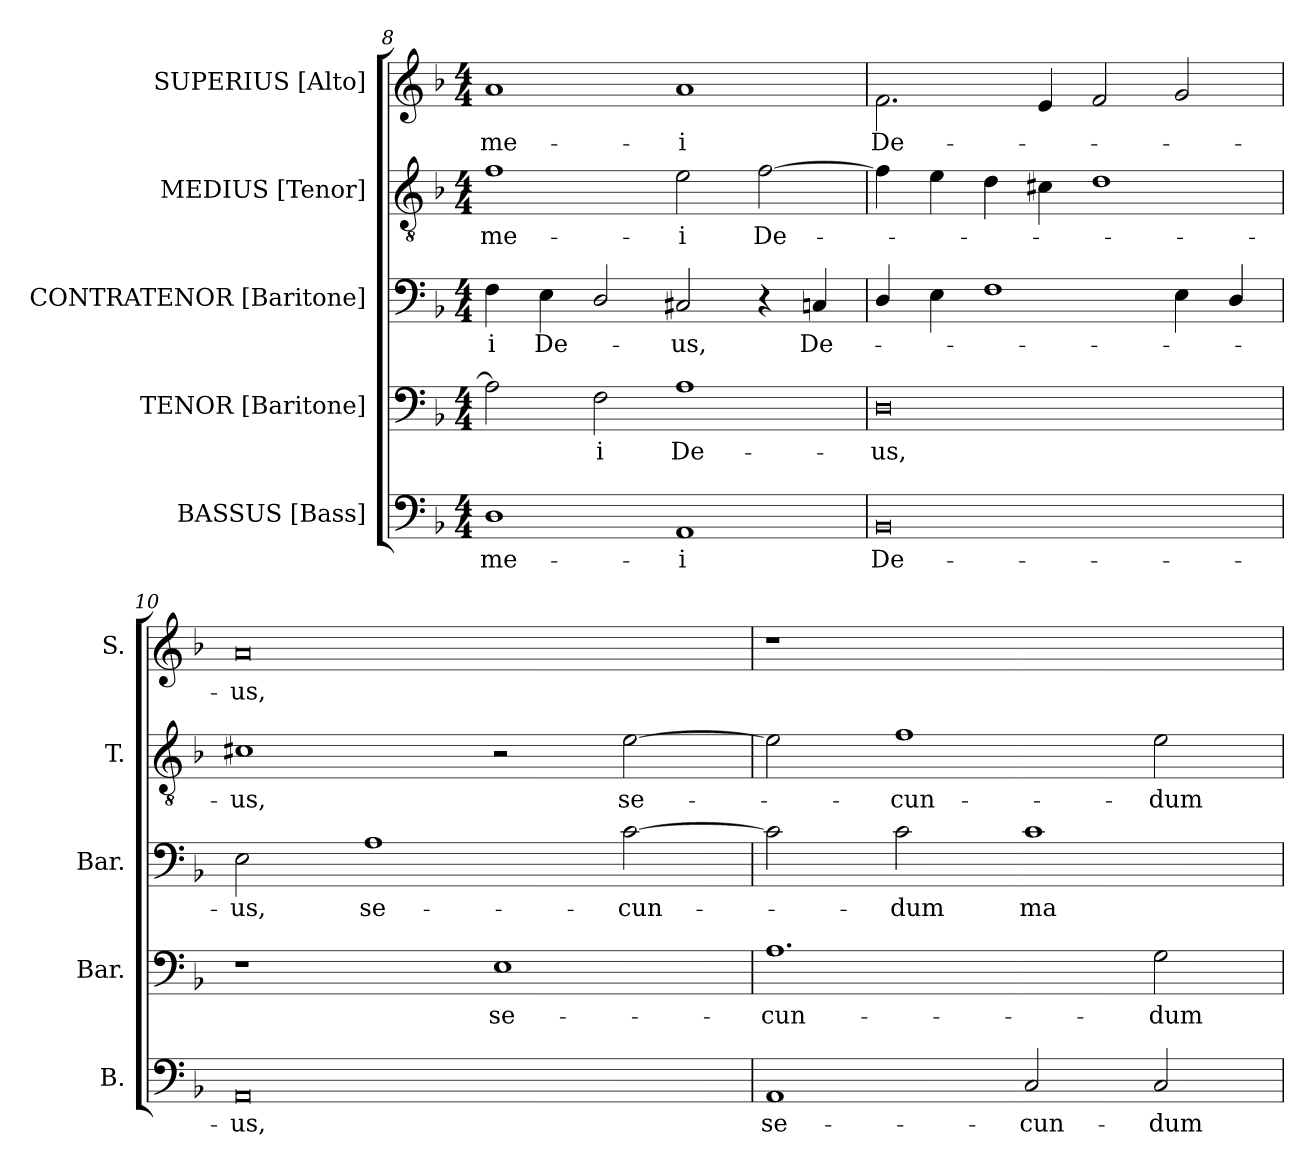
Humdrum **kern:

**kern	**text	**kern	**text	**kern	**text	**kern	**text	**kern	**text
*part5	*part5	*part4	*part4	*part3	*part3	*part2	*part2	*part1	*part1
*staff5	*staff5	*staff4	*staff4	*staff3	*staff3	*staff2	*staff2	*staff1	*staff1
*I"BASSUS [Bass]	*	*I"TENOR [Baritone]	*	*I"CONTRATENOR [Baritone]	*	*I"MEDIUS [Tenor]	*	*I"SUPERIUS [Alto]	*
*I'B.	*	*I'Bar.	*	*I'Bar.	*	*I'T.	*	*I'S.	*
*clefF4	*	*clefF4	*	*clefF4	*	*clefGv2	*	*clefG2	*
*	*	*	*	*	*	*ITrd7c12	*	*	*
*k[b-]	*	*k[b-]	*	*k[b-]	*	*k[b-]	*	*k[b-]	*
*F:	*	*F:	*	*F:	*	*F:	*	*F:	*
*M4/4	*	*M4/4	*	*M4/4	*	*M4/4	*	*M4/4	*
=8	=8	=8	=8	=8	=8	=8	=8	=8	=8
!	!LO:LY:b:color=#000000	!	!	!	!	!	!	!	!
!	!	!	!	!	!LO:LY:b:color=#000000	!	!	!	!
!	!	!	!	!	!	!	!LO:LY:b:color=#000000	!	!
!	!	!	!	!	!	!	!	!	!LO:LY:b:color=#000000
1Di	me-	2Ai\]	.	4Fi\	-i	1Fi	me-	1ai	me-
!	!	!	!	!	!LO:LY:b:color=#000000	!	!	!	!
.	.	.	.	4Ei\	De-	.	.	.	.
!	!	!	!LO:LY:b:color=#000000	!	!	!	!	!	!
.	.	2Fi\	-i	2Di/	.	.	.	.	.
!	!LO:LY:b:color=#000000	!	!	!	!	!	!	!	!
!	!	!	!LO:LY:b:color=#000000	!	!	!	!	!	!
!	!	!	!	!	!LO:LY:b:color=#000000	!	!	!	!
!	!	!	!	!	!	!	!LO:LY:b:color=#000000	!	!
!	!	!	!	!	!	!	!	!	!LO:LY:b:color=#000000
1AAi	-i	1Ai	De-	2C#Xi/	-us,	2Ei\	-i	1ai	-i
!	!	!	!	!	!	!	!LO:LY:b:color=#000000	!	!
.	.	.	.	4r	.	[2Fi\	De-	.	.
!	!	!	!	!	!LO:LY:b:color=#000000	!	!	!	!
.	.	.	.	4Cni/	De-	.	.	.	.
=9	=9	=9	=9	=9	=9	=9	=9	=9	=9
!	!LO:LY:b:color=#000000	!	!	!	!	!	!	!	!
!	!	!	!LO:LY:b:color=#000000	!	!	!	!	!	!
!	!	!	!	!	!	!	!	!	!LO:LY:b:color=#000000
0BB-i	De-	0Di	-us,	4Di/	.	4Fi\]	.	2.fi\	De-
.	.	.	.	4Ei\	.	4Ei\	.	.	.
.	.	.	.	1Fi	.	4Di\	.	.	.
.	.	.	.	.	.	4C#Xi\	.	4ei/	.
.	.	.	.	.	.	1Di	.	2fi/	.
.	.	.	.	4Ei\	.	.	.	2gi/	.
.	.	.	.	4Di/	.	.	.	.	.
=10	=10	=10	=10	=10	=10	=10	=10	=10	=10
!	!LO:LY:b:color=#000000	!	!	!	!	!	!	!	!
!	!	!	!	!	!LO:LY:b:color=#000000	!	!	!	!
!	!	!	!	!	!	!	!LO:LY:b:color=#000000	!	!
!	!	!	!	!	!	!	!	!	!LO:LY:b:color=#000000
0AAi	-us,	1r	.	2Ei\	-us,	1C#Xi	-us,	0ai	-us,
!	!	!	!	!	!LO:LY:b:color=#000000	!	!	!	!
.	.	.	.	1Ai	se-	.	.	.	.
!	!	!	!LO:LY:b:color=#000000	!	!	!	!	!	!
.	.	1Ei	se-	.	.	2r	.	.	.
!	!	!	!	!	!LO:LY:b:color=#000000	!	!	!	!
!	!	!	!	!	!	!	!LO:LY:b:color=#000000	!	!
.	.	.	.	[2ci\	-cun-	[2Ei\	se-	.	.
!!LO:LB:g=z
=11	=11	=11	=11	=11	=11	=11	=11	=11	=11
!	!LO:LY:b:color=#000000	!	!	!	!	!	!	!	!
!	!	!	!LO:LY:b:color=#000000	!	!	!	!	!LO:N:vis=1	!
1AAi	se-	1.Ai	-cun-	2ci\]	.	2Ei\]	.	1r	.
!	!	!	!	!	!LO:LY:b:color=#000000	!	!	!	!
!	!	!	!	!	!	!	!LO:LY:b:color=#000000	!	!
.	.	.	.	2ci\	-dum	1Fi	-cun-	.	.
!	!LO:LY:b:color=#000000	!	!	!	!	!	!	!	!
!	!	!	!	!	!LO:LY:b:color=#000000	!	!	!	!
2Ci/	-cun-	.	.	1ci	ma-	.	.	1ryy	.
!	!LO:LY:b:color=#000000	!	!	!	!	!	!	!	!
!	!	!	!LO:LY:b:color=#000000	!	!	!	!	!	!
!	!	!	!	!	!	!	!LO:LY:b:color=#000000	!	!
2Ci/	-dum	2Gi\	-dum	.	.	2Ei\	-dum	.	.
=	=	=	=	=	=	=	=	=	=
*-	*-	*-	*-	*-	*-	*-	*-	*-	*-
